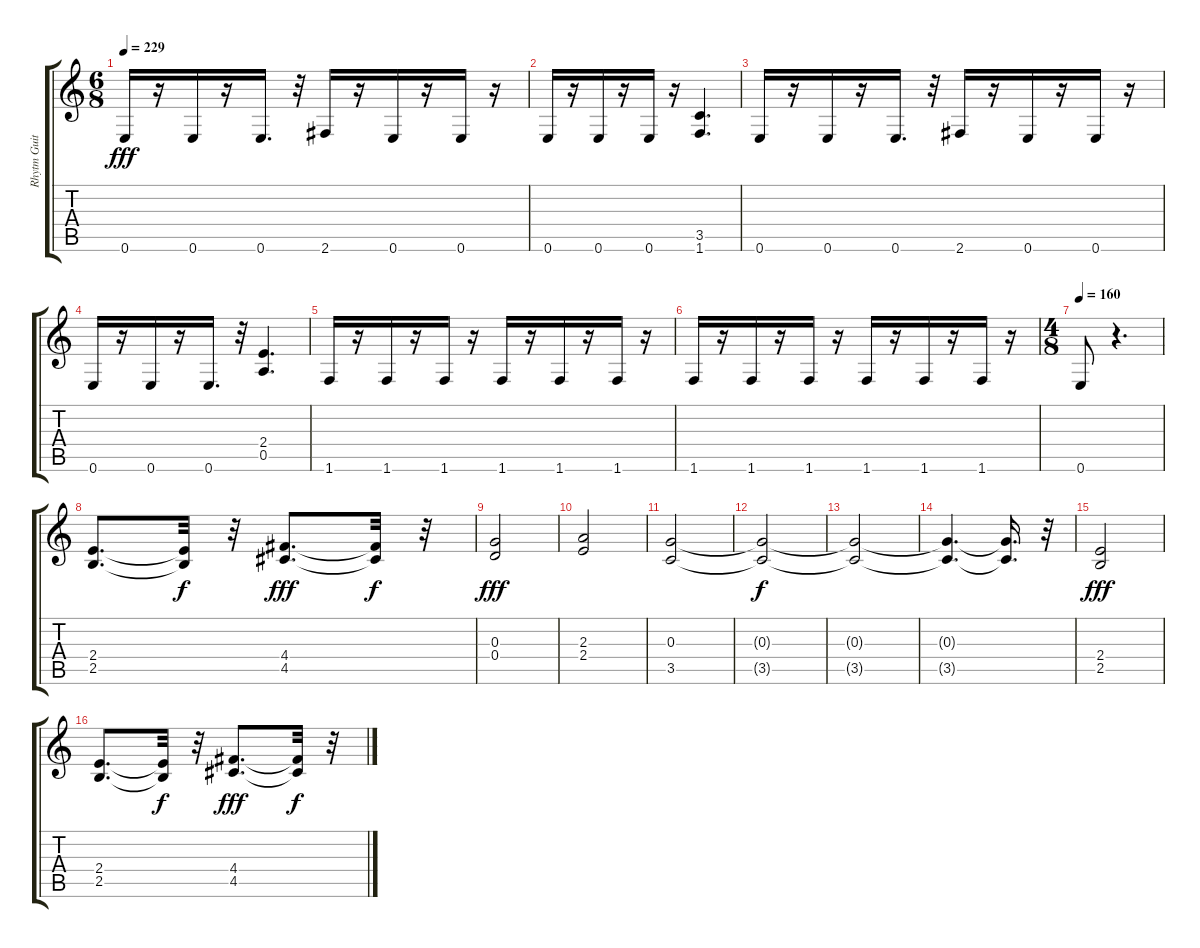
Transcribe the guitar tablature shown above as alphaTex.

\track ("Rhytm Guitar1" "Rhytm Guit") {instrument overdrivenguitar}
\staff {score tabs}
\tuning (E4 B3 G3 D3 A2 E2) {hide}
\ts (6 8)
\tempo 229
\clef g2
\ks c
0.6.16{dy fff} r.16 0.6.16 r.16 0.6.16{d} r.32 2.6.16 r.16 0.6.16 r.16 0.6.16 r.16 |
0.6.16 r.16 0.6.16 r.16 0.6.16 r.16 (3.5 1.6).4{d} |
0.6.16 r.16 0.6.16 r.16 0.6.16{d} r.32 2.6.16 r.16 0.6.16 r.16 0.6.16 r.16 |
0.6.16 r.16 0.6.16 r.16 0.6.16{d} r.32 (2.4 0.5).4{d} |
1.6.16 r.16 1.6.16 r.16 1.6.16 r.16 1.6.16 r.16 1.6.16 r.16 1.6.16 r.16 |
1.6.16 r.16 1.6.16 r.16 1.6.16 r.16 1.6.16 r.16 1.6.16 r.16 1.6.16 r.16 |
\ts (4 8)
\tempo 160
0.6.8 r.4{d} |
(2.4 2.5).8{d} (2.4{t} 2.5{t}).32{dy f} r.32 (4.4 4.5).8{d dy fff} (4.4{t} 4.5{t}).32{dy f} r.32 |
(0.3 0.4).2{dy fff} |
(2.3 2.4).2 |
(0.3 3.5).2 |
(0.3{t} 3.5{t}).2{dy f} |
(0.3{t} 3.5{t}).2 |
(0.3{t} 3.5{t}).4{d} (0.3{t} 3.5{t}).16{d} r.32 |
(2.4 2.5).2{dy fff} |
(2.4 2.5).8{d} (2.4{t} 2.5{t}).32{dy f} r.32 (4.4 4.5).8{d dy fff} (4.4{t} 4.5{t}).32{dy f} r.32
